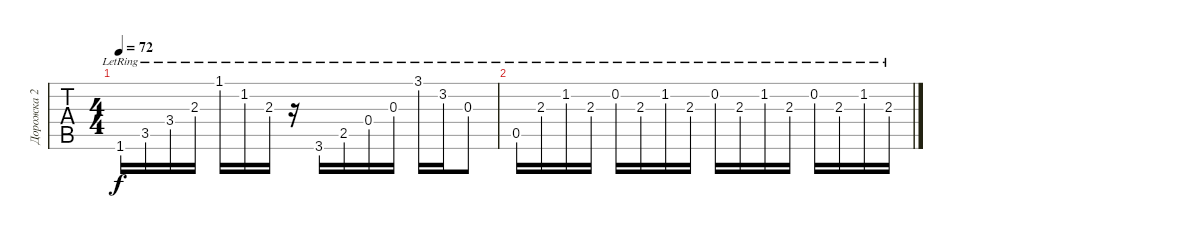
\track ("Дорожка 2" "Дорожка 2") {instrument acousticguitarsteel}
\staff {tabs}
\tuning (E4 B3 G3 D3 A2 E2) {hide}
\ts (4 4)
\tempo 72
\clef g2
\ks c
1.6{lr}.16{dy f} 3.5{lr}.16 3.4{lr}.16 2.3{lr}.16 1.1{lr}.16 1.2{lr}.16 2.3{lr}.16 r.16 3.6{lr}.16 2.5{lr}.16 0.4{lr}.16 0.3{lr}.16 3.1{lr}.16 3.2{lr}.16 0.3{lr}.8 |
0.5{lr}.16 2.3{lr}.16 1.2{lr}.16 2.3{lr}.16 0.2{lr}.16 2.3{lr}.16 1.2{lr}.16 2.3{lr}.16 0.2{lr}.16 2.3{lr}.16 1.2{lr}.16 2.3{lr}.16 0.2{lr}.16 2.3{lr}.16 1.2{lr}.16 2.3{lr}.16
